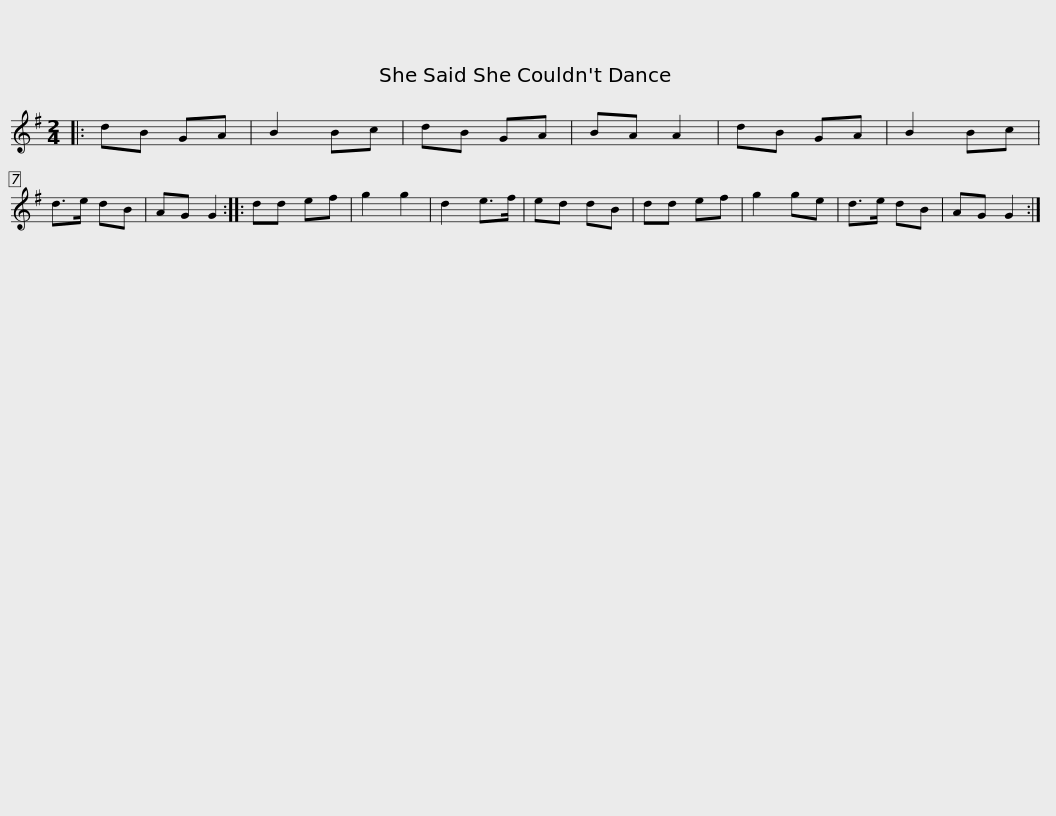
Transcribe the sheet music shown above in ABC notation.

X:1
L:1/8
M:2/4
I:linebreak $
K:G
V:1 treble
V:1
|: dB GA | B2 Bc | dB GA | BA A2 | dB GA | %5
 B2 Bc | d>e dB | AG G2 :: dd ef | g2 g2 | %10
 d2 e>f |$ ed dB | dd ef | g2 ge | d>e dB | %15
 AG G2 :| %16
